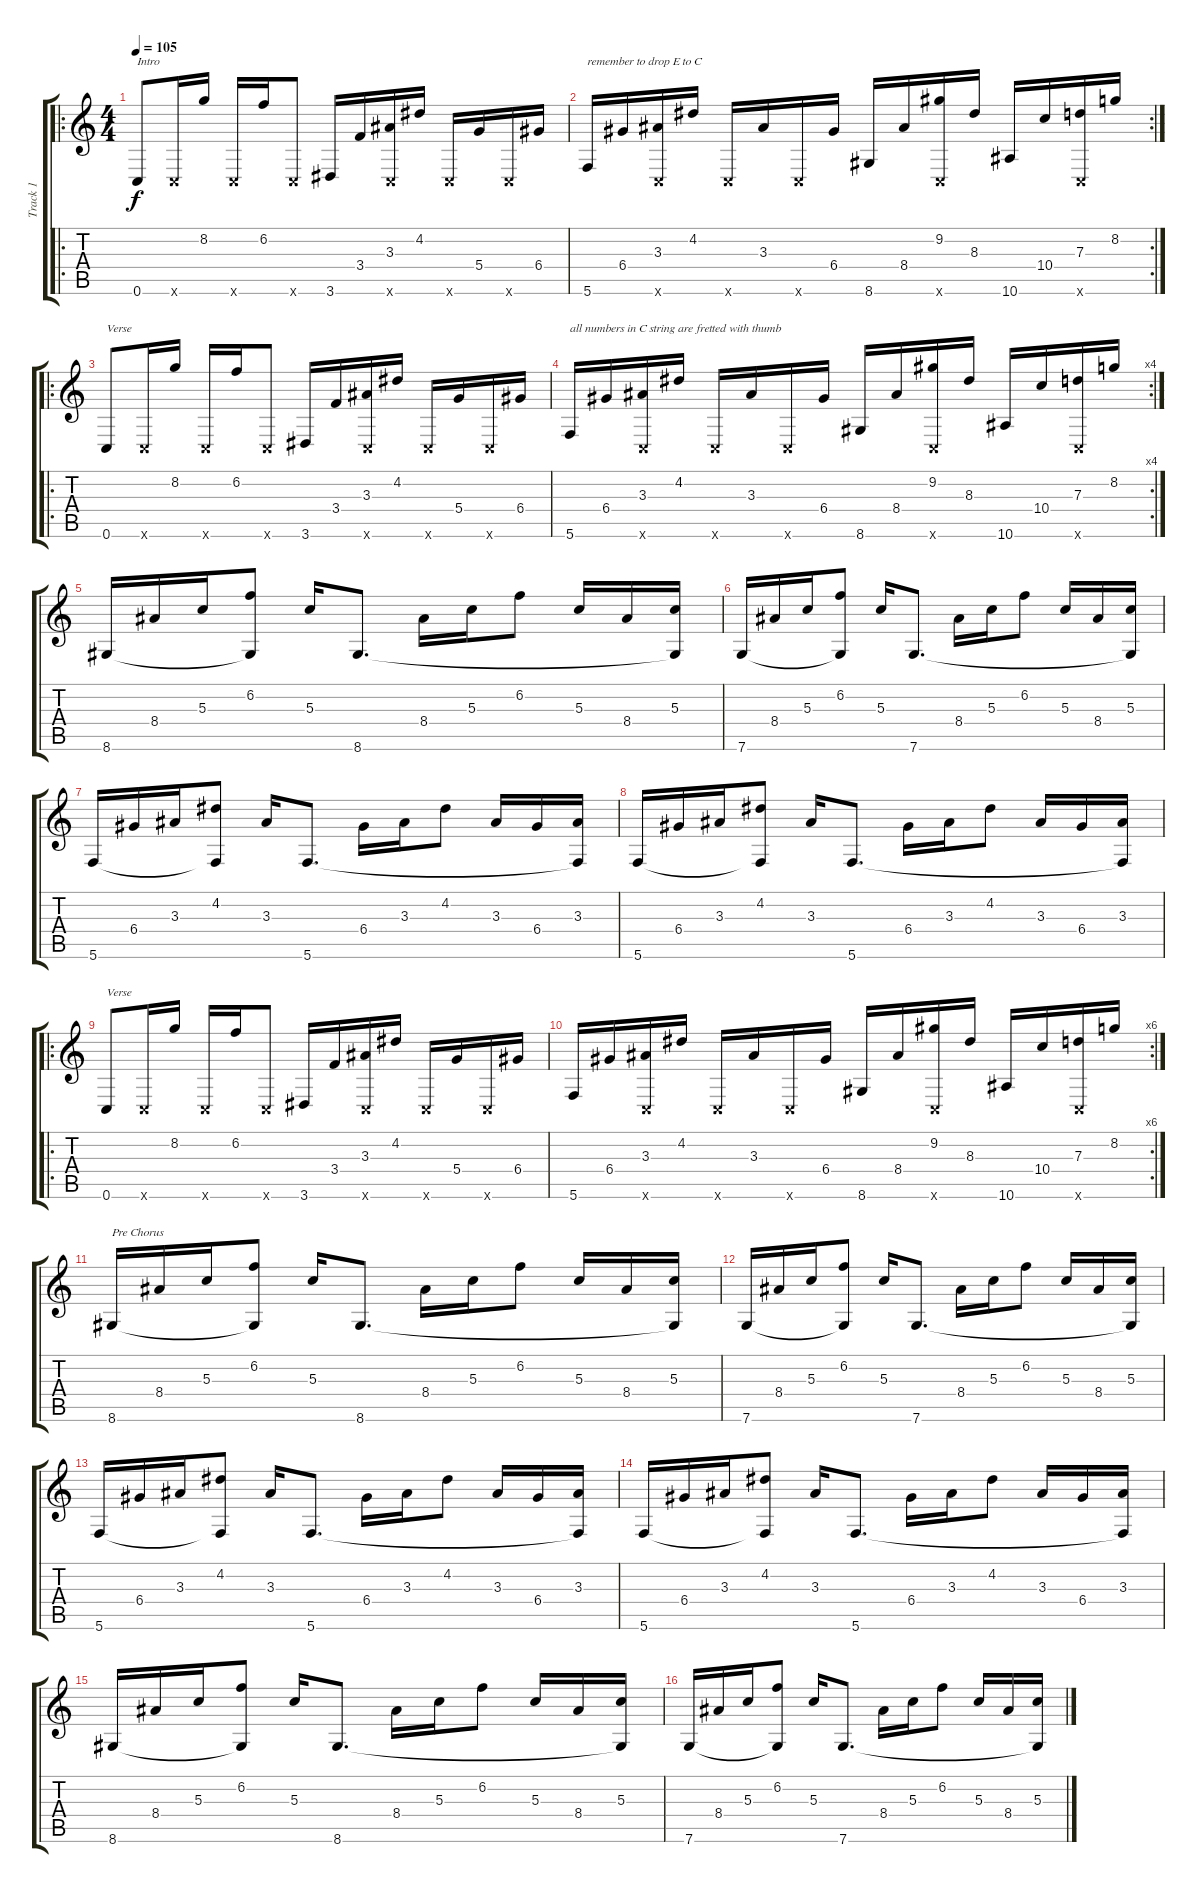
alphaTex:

\track ("Track 1" "Track 1") {instrument acousticguitarnylon}
\staff {score tabs}
\tuning (E4 B3 G3 D3 A2 C2) {hide}
\ro
\ts (4 4)
\tempo 105
\clef g2
\ks c
0.6.8{txt "Intro" dy f instrument acousticguitarnylon} 0.6{x}.16 8.2.16 0.6{x}.16 6.2.16 0.6{x}.8 3.6.16 3.4.16 (3.3 0.6{x}).16 4.2.16 0.6{x}.16 5.4.16 0.6{x}.16 6.4.16 |
\rc 2
5.6.16{txt "remember to drop E to C"} 6.4.16 (3.3 0.6{x}).16 4.2.16 0.6{x}.16 3.3.16 0.6{x}.16 6.4.16 8.6.16 8.4.16 (9.2 0.6{x}).16 8.3.16 10.6.16 10.4.16 (7.3 0.6{x}).16 8.2.16 |
\ro
0.6.8{txt "Verse"} 0.6{x}.16 8.2.16 0.6{x}.16 6.2.16 0.6{x}.8 3.6.16 3.4.16 (3.3 0.6{x}).16 4.2.16 0.6{x}.16 5.4.16 0.6{x}.16 6.4.16 |
\rc 4
5.6.16{txt "all numbers in C string are fretted with thumb"} 6.4.16 (3.3 0.6{x}).16 4.2.16 0.6{x}.16 3.3.16 0.6{x}.16 6.4.16 8.6.16 8.4.16 (9.2 0.6{x}).16 8.3.16 10.6.16 10.4.16 (7.3 0.6{x}).16 8.2.16 |
8.6.16 8.4.16 5.3.16 (6.2 8.6{t}).8 5.3.16 8.6.8{d} 8.4.16 5.3.16 6.2.8 5.3.16 8.4.16 (5.3 8.6{t}).16 |
7.6.16 8.4.16 5.3.16 (6.2 7.6{t}).8 5.3.16 7.6.8{d} 8.4.16 5.3.16 6.2.8 5.3.16 8.4.16 (5.3 7.6{t}).16 |
5.6.16 6.4.16 3.3.16 (4.2 5.6{t}).8 3.3.16 5.6.8{d} 6.4.16 3.3.16 4.2.8 3.3.16 6.4.16 (3.3 5.6{t}).16 |
5.6.16 6.4.16 3.3.16 (4.2 5.6{t}).8 3.3.16 5.6.8{d} 6.4.16 3.3.16 4.2.8 3.3.16 6.4.16 (3.3 5.6{t}).16 |
\ro
0.6.8{txt "Verse"} 0.6{x}.16 8.2.16 0.6{x}.16 6.2.16 0.6{x}.8 3.6.16 3.4.16 (3.3 0.6{x}).16 4.2.16 0.6{x}.16 5.4.16 0.6{x}.16 6.4.16 |
\rc 6
5.6.16 6.4.16 (3.3 0.6{x}).16 4.2.16 0.6{x}.16 3.3.16 0.6{x}.16 6.4.16 8.6.16 8.4.16 (9.2 0.6{x}).16 8.3.16 10.6.16 10.4.16 (7.3 0.6{x}).16 8.2.16 |
8.6.16{txt "Pre Chorus"} 8.4.16 5.3.16 (6.2 8.6{t}).8 5.3.16 8.6.8{d} 8.4.16 5.3.16 6.2.8 5.3.16 8.4.16 (5.3 8.6{t}).16 |
7.6.16 8.4.16 5.3.16 (6.2 7.6{t}).8 5.3.16 7.6.8{d} 8.4.16 5.3.16 6.2.8 5.3.16 8.4.16 (5.3 7.6{t}).16 |
5.6.16 6.4.16 3.3.16 (4.2 5.6{t}).8 3.3.16 5.6.8{d} 6.4.16 3.3.16 4.2.8 3.3.16 6.4.16 (3.3 5.6{t}).16 |
5.6.16 6.4.16 3.3.16 (4.2 5.6{t}).8 3.3.16 5.6.8{d} 6.4.16 3.3.16 4.2.8 3.3.16 6.4.16 (3.3 5.6{t}).16 |
8.6.16 8.4.16 5.3.16 (6.2 8.6{t}).8 5.3.16 8.6.8{d} 8.4.16 5.3.16 6.2.8 5.3.16 8.4.16 (5.3 8.6{t}).16 |
7.6.16 8.4.16 5.3.16 (6.2 7.6{t}).8 5.3.16 7.6.8{d} 8.4.16 5.3.16 6.2.8 5.3.16 8.4.16 (5.3 7.6{t}).16
